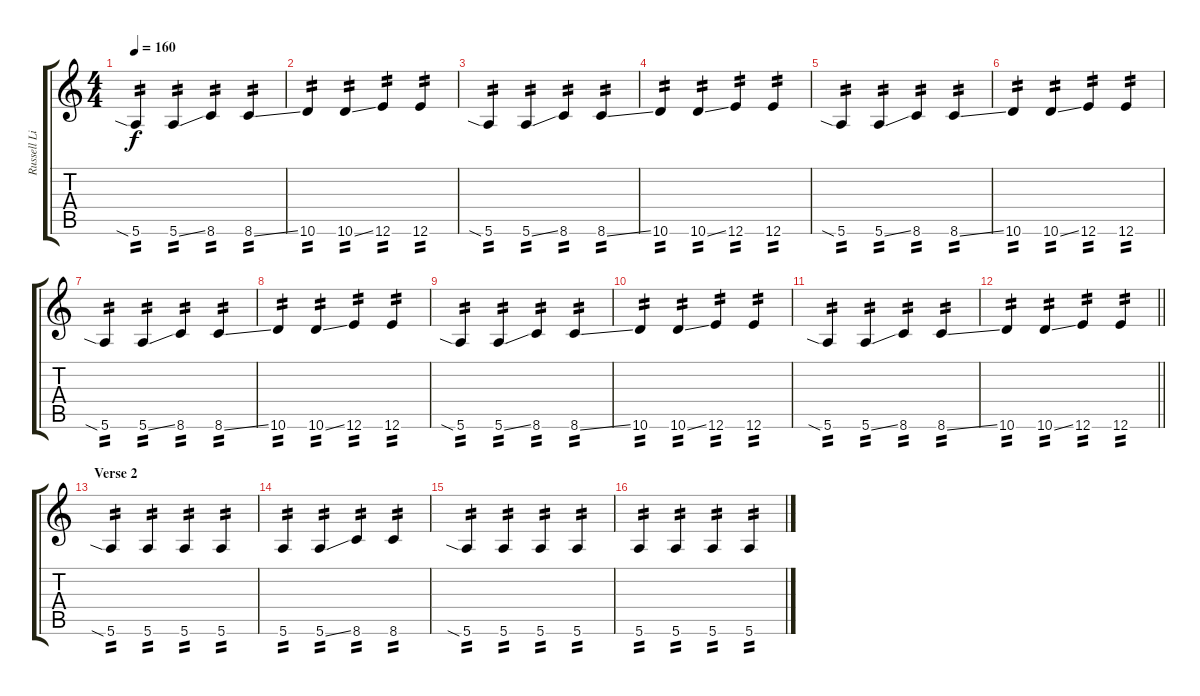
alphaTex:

\track ("Russell Lissack - Guitar" "Russell Li") {instrument distortionguitar}
\staff {score tabs}
\tuning (E4 B3 G3 D3 A2 E2) {hide}
\ts (4 4)
\tempo 160
\clef g2
\ks c
5.6{sia}.4{tp 2 dy f} 5.6{ss}.4{tp 2} 8.6.4{tp 2} 8.6{ss}.4{tp 2} |
10.6.4{tp 2} 10.6{ss}.4{tp 2} 12.6.4{tp 2} 12.6.4{tp 2} |
5.6{sia}.4{tp 2} 5.6{ss}.4{tp 2} 8.6.4{tp 2} 8.6{ss}.4{tp 2} |
10.6.4{tp 2} 10.6{ss}.4{tp 2} 12.6.4{tp 2} 12.6.4{tp 2} |
5.6{sia}.4{tp 2} 5.6{ss}.4{tp 2} 8.6.4{tp 2} 8.6{ss}.4{tp 2} |
10.6.4{tp 2} 10.6{ss}.4{tp 2} 12.6.4{tp 2} 12.6.4{tp 2} |
5.6{sia}.4{tp 2} 5.6{ss}.4{tp 2} 8.6.4{tp 2} 8.6{ss}.4{tp 2} |
10.6.4{tp 2} 10.6{ss}.4{tp 2} 12.6.4{tp 2} 12.6.4{tp 2} |
5.6{sia}.4{tp 2} 5.6{ss}.4{tp 2} 8.6.4{tp 2} 8.6{ss}.4{tp 2} |
10.6.4{tp 2} 10.6{ss}.4{tp 2} 12.6.4{tp 2} 12.6.4{tp 2} |
5.6{sia}.4{tp 2} 5.6{ss}.4{tp 2} 8.6.4{tp 2} 8.6{ss}.4{tp 2} |
\barLineRight lightlight
10.6.4{tp 2} 10.6{ss}.4{tp 2} 12.6.4{tp 2} 12.6.4{tp 2} |
\section ("" "Verse 2")
5.6{sia}.4{tp 2} 5.6.4{tp 2} 5.6.4{tp 2} 5.6.4{tp 2} |
5.6.4{tp 2} 5.6{ss}.4{tp 2} 8.6.4{tp 2} 8.6.4{tp 2} |
5.6{sia}.4{tp 2} 5.6.4{tp 2} 5.6.4{tp 2} 5.6.4{tp 2} |
5.6.4{tp 2} 5.6.4{tp 2} 5.6.4{tp 2} 5.6.4{tp 2}
